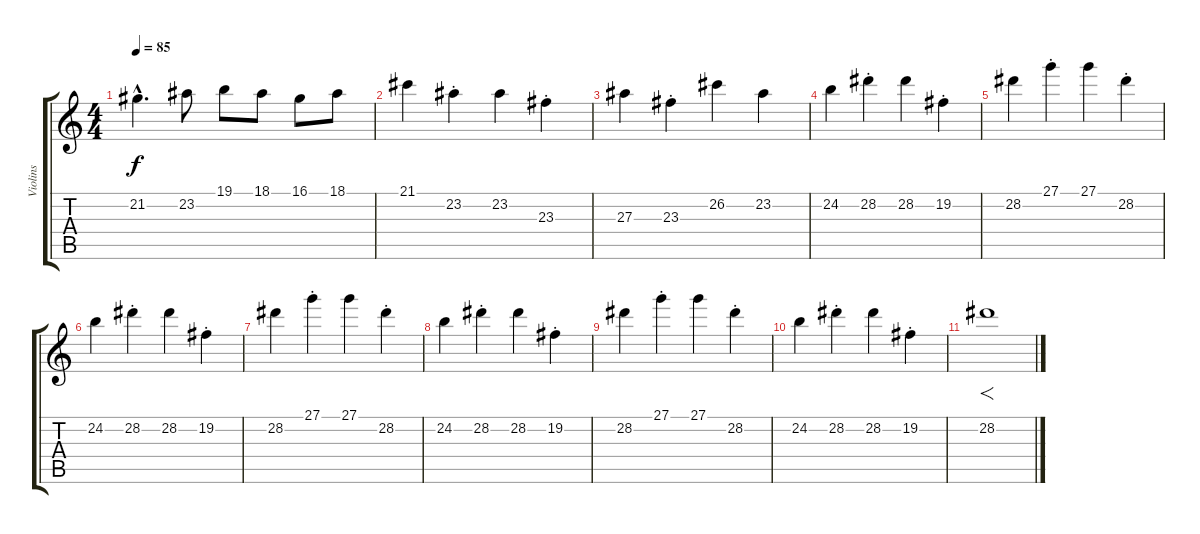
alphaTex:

\track ("Violins" "Violins") {instrument stringensemble2}
\staff {score tabs}
\tuning (E4 B3 G3 D3 A2 E2) {hide}
\ts (4 4)
\tempo 85
\clef g2
\ks c
21.2{hac}.4{d dy f} 23.2.8 19.1.8 18.1.8 16.1.8 18.1.8 |
21.1.4 23.2{st}.4 23.2.4 23.3{st}.4 |
27.3.4 23.3{st}.4 26.2.4 23.2.4 |
24.2.4 28.2{st}.4 28.2.4 19.2{st}.4 |
28.2.4 27.1{st}.4 27.1.4 28.2{st}.4 |
24.2.4 28.2{st}.4 28.2.4 19.2{st}.4 |
28.2.4 27.1{st}.4 27.1.4 28.2{st}.4 |
24.2.4 28.2{st}.4 28.2.4 19.2{st}.4 |
28.2.4 27.1{st}.4 27.1.4 28.2{st}.4 |
24.2.4 28.2{st}.4 28.2.4 19.2{st}.4 |
28.2.1{f}
